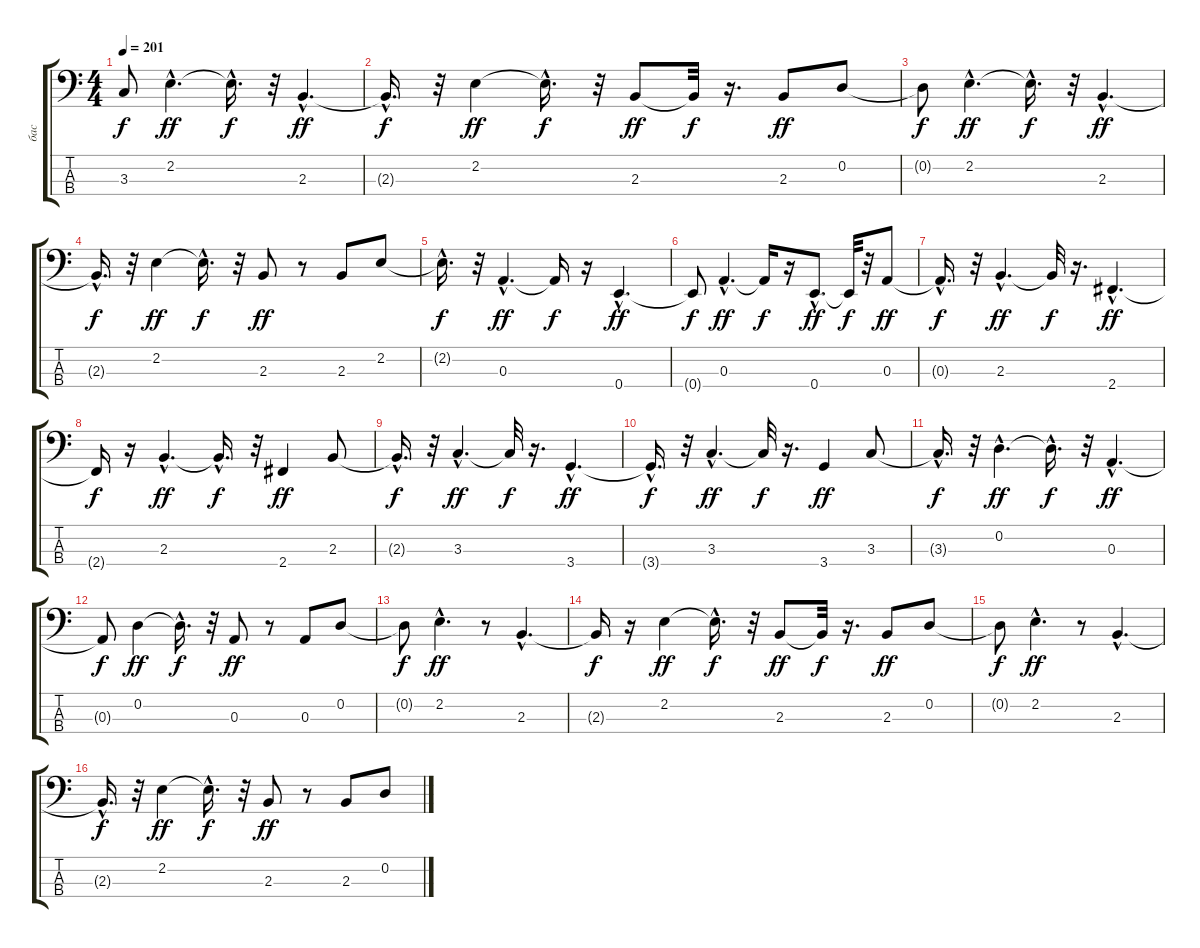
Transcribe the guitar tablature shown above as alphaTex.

\track ("бас" "бас") {instrument fretlessbass}
\staff {score tabs}
\tuning (G2 D2 A1 E1) {hide}
\ts (4 4)
\tempo 201
\clef f4
\ks c
3.3{t}.8{dy f} 2.2{hac}.4{d dy ff} 2.2{hac t}.16{d dy f} r.32 2.3{hac}.4{d dy ff} |
2.3{hac t}.16{d dy f} r.32 2.2.4{dy ff} 2.2{hac t}.16{d dy f} r.32 2.3.8{dy ff} 2.3{t}.32{dy f} r.16{d} 2.3.8{dy ff} 0.2.8 |
0.2{t}.8{dy f} 2.2{hac}.4{d dy ff} 2.2{hac t}.16{d dy f} r.32 2.3{hac}.4{d dy ff} |
2.3{hac t}.16{d dy f} r.32 2.2.4{dy ff} 2.2{hac t}.16{d dy f} r.32 2.3.8{dy ff} r.8 2.3.8 2.2.8 |
2.2{hac t}.16{d dy f} r.32 0.3{hac}.4{d dy ff} 0.3{t}.16{dy f} r.16 0.4{hac}.4{d dy ff} |
0.4{t}.8{dy f} 0.3{hac}.4{d dy ff} 0.3{t}.16{dy f} r.16 0.4{hac}.8{d dy ff} 0.4{t}.32{dy f} r.32 0.3.8{dy ff} |
0.3{hac t}.16{d dy f} r.32 2.3{hac}.4{d dy ff} 2.3{t}.32{dy f} r.16{d} 2.4{hac}.4{d dy ff} |
2.4{t}.16{dy f} r.16 2.3{hac}.4{d dy ff} 2.3{hac t}.16{d dy f} r.32 2.4.4{dy ff} 2.3.8 |
2.3{hac t}.16{d dy f} r.32 3.3{hac}.4{d dy ff} 3.3{t}.32{dy f} r.16{d} 3.4{hac}.4{d dy ff} |
3.4{hac t}.16{d dy f} r.32 3.3{hac}.4{d dy ff} 3.3{t}.32{dy f} r.16{d} 3.4.4{dy ff} 3.3.8 |
3.3{hac t}.16{d dy f} r.32 0.2{hac}.4{d dy ff} 0.2{hac t}.16{d dy f} r.32 0.3{hac}.4{d dy ff} |
0.3{t}.8{dy f} 0.2.4{dy ff} 0.2{hac t}.16{d dy f} r.32 0.3.8{dy ff} r.8 0.3.8 0.2.8 |
0.2{t}.8{dy f} 2.2{hac}.4{d dy ff} r.8 2.3{hac}.4{d} |
2.3{t}.16{dy f} r.16 2.2.4{dy ff} 2.2{hac t}.16{d dy f} r.32 2.3.8{dy ff} 2.3{t}.32{dy f} r.16{d} 2.3.8{dy ff} 0.2.8 |
0.2{t}.8{dy f} 2.2{hac}.4{d dy ff} r.8 2.3{hac}.4{d} |
2.3{hac t}.16{d dy f} r.32 2.2.4{dy ff} 2.2{hac t}.16{d dy f} r.32 2.3.8{dy ff} r.8 2.3.8 0.2.8
